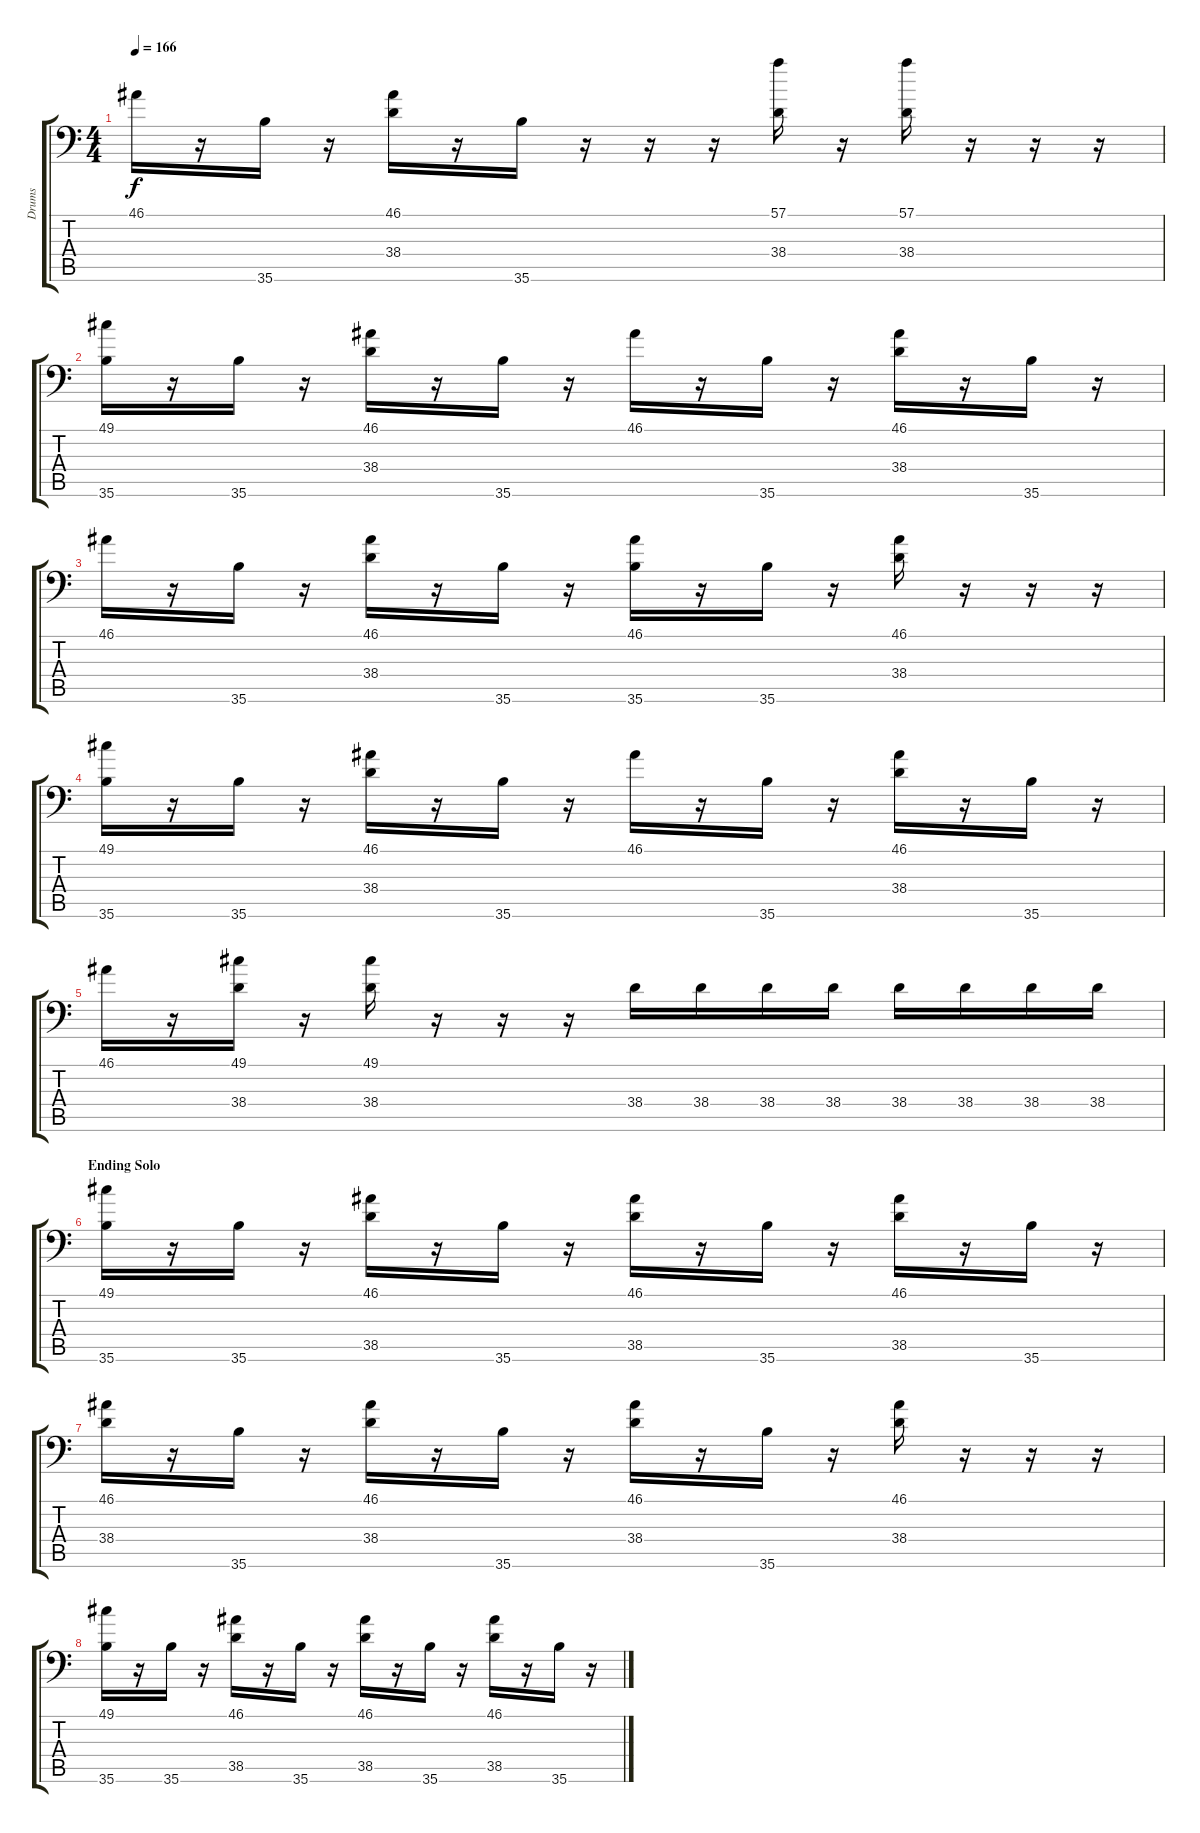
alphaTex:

\track ("Drums" "Drums") {instrument acousticgrandpiano}
\staff {score tabs}
\tuning (C-1 C-1 C-1 C-1 C-1 C-1) {hide}
\ts (4 4)
\tempo 166
\clef f4
\ks c
46.1.16{dy f} r.16 35.6.16 r.16 (46.1 38.4).16 r.16 35.6.16 r.16 r.16 r.16 (57.1 38.4).16 r.16 (57.1 38.4).16 r.16 r.16 r.16 |
(49.1 35.6).16 r.16 35.6.16 r.16 (46.1 38.4).16 r.16 35.6.16 r.16 46.1.16 r.16 35.6.16 r.16 (46.1 38.4).16 r.16 35.6.16 r.16 |
46.1.16 r.16 35.6.16 r.16 (46.1 38.4).16 r.16 35.6.16 r.16 (46.1 35.6).16 r.16 35.6.16 r.16 (46.1 38.4).16 r.16 r.16 r.16 |
(49.1 35.6).16 r.16 35.6.16 r.16 (46.1 38.4).16 r.16 35.6.16 r.16 46.1.16 r.16 35.6.16 r.16 (46.1 38.4).16 r.16 35.6.16 r.16 |
46.1.16 r.16 (49.1 38.4).16 r.16 (49.1 38.4).16 r.16 r.16 r.16 38.4.16 38.4.16 38.4.16 38.4.16 38.4.16 38.4.16 38.4.16 38.4.16 |
\section ("" "Ending Solo")
(49.1 35.6).16 r.16 35.6.16 r.16 (46.1 38.5).16 r.16 35.6.16 r.16 (46.1 38.5).16 r.16 35.6.16 r.16 (46.1 38.5).16 r.16 35.6.16 r.16 |
(46.1 38.4).16 r.16 35.6.16 r.16 (46.1 38.4).16 r.16 35.6.16 r.16 (46.1 38.4).16 r.16 35.6.16 r.16 (46.1 38.4).16 r.16 r.16 r.16 |
(49.1 35.6).16 r.16 35.6.16 r.16 (46.1 38.5).16 r.16 35.6.16 r.16 (46.1 38.5).16 r.16 35.6.16 r.16 (46.1 38.5).16 r.16 35.6.16 r.16
